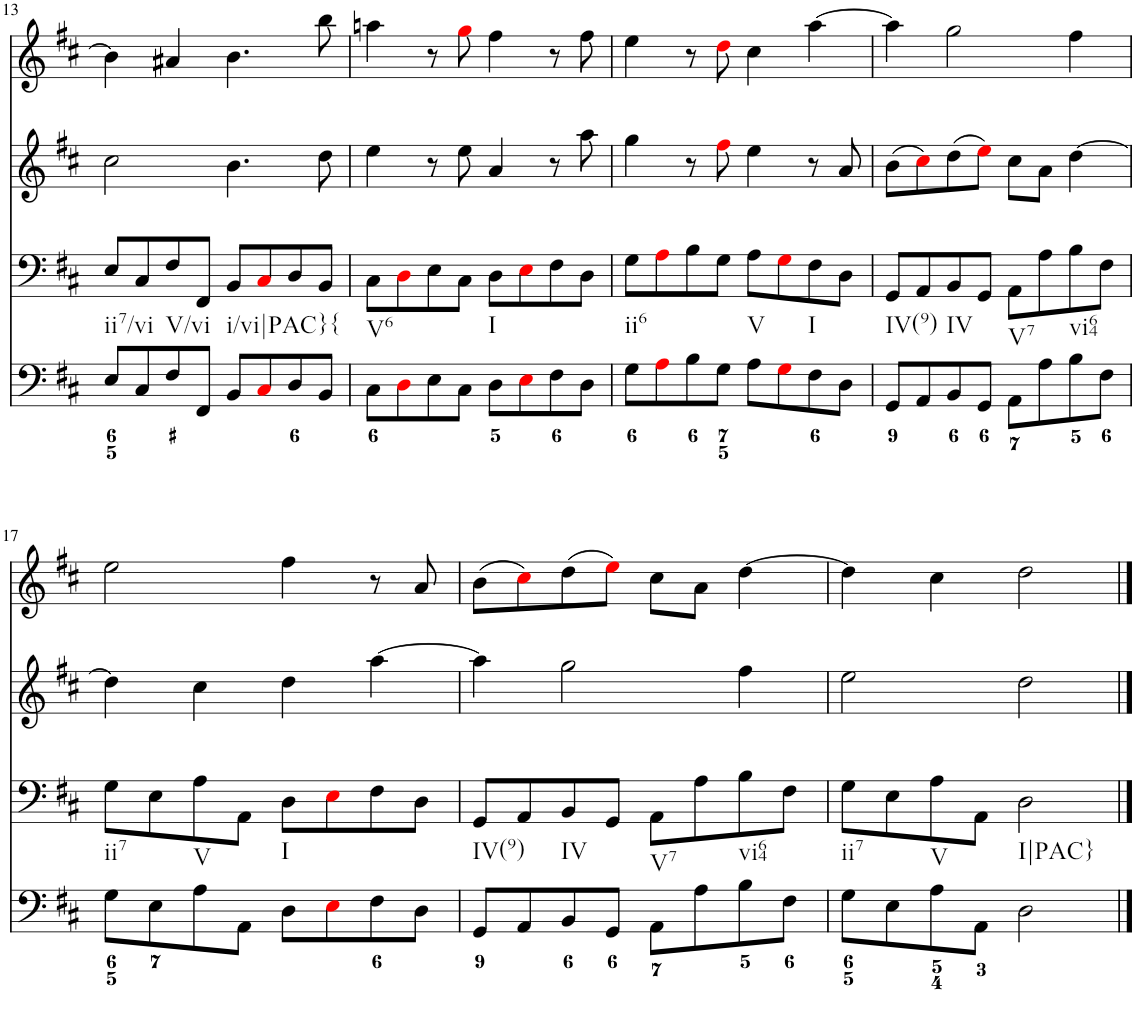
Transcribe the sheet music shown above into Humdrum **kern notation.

**kern	**kern	**kern	**kern
*part4	*part3	*part2	*part1
*staff4	*staff3	*staff2	*staff1
*I"violn	*I"violn	*I"cello	*I"organ
!!LO:PB:g=z
*clefF4	*clefF4	*clefG2	*clefG2
*k[f#c#]	*k[f#c#]	*k[f#c#]	*k[f#c#]
*D:	*D:	*D:	*D:
*M4/4	*M4/4	*M4/4	*M4/4
*met(c)	*met(c)	*met(c)	*met(c)
=13	=13	=13	=13
!	!LO:TX:b:t=ii7/vi	!	!
8E/L	8E/L	2cc#\	4b\]
8C#/	8C#/	.	.
!	!LO:TX:b:t=V/vi	!	!
8F#/	8F#/	.	4a#X/
8FF#/J	8FF#/J	.	.
!	!LO:TX:b:t=i/vi|PAC}{	!	!
8BB/L	8BB/L	4.b\	4.b\
8C#i/	8C#i/	.	.
8D/	8D/	.	.
8BB/J	8BB/J	8dd\	8bb\
=14	=14	=14	=14
!	!LO:TX:b:t=V6	!	!
8C#\L	8C#\L	4ee\	4aan\
8Di\	8Di\	.	.
8E\	8E\	8r	8r
8C#\J	8C#\J	8ee\	8ggi\
!	!LO:TX:b:t=I	!	!
8D\L	8D\L	4a/	4ff#\
8Ei\	8Ei\	.	.
8F#\	8F#\	8r	8r
8D\J	8D\J	8aa\	8ff#\
=15	=15	=15	=15
!	!LO:TX:b:t=ii6	!	!
8G\L	8G\L	4gg\	4ee\
8Ai\	8Ai\	.	.
8B\	8B\	8r	8r
8G\J	8G\J	8ff#i\	8ddi\
!	!LO:TX:b:t=V	!	!
8A\L	8A\L	4ee\	4cc#\
8Gi\	8Gi\	.	.
!	!LO:TX:b:t=I	!	!
8F#\	8F#\	8r	[4aa\
8D\J	8D\J	8a/	.
=16	=16	=16	=16
!	!LO:TX:b:t=IV(9)	!	!
8GG/L	8GG/L	(8b\L	4aa\]
8AA/	8AA/	8cc#i\)	.
!	!LO:TX:b:t=IV	!	!
8BB/	8BB/	(8dd\	2gg\
8GG/J	8GG/J	8eei\J)	.
!	!LO:TX:b:t=V7	!	!
8AA\L	8AA\L	8cc#\L	.
8A\	8A\	8a\J	.
!	!LO:TX:b:t=vi64	!	!
8B\	8B\	[4dd\	4ff#\
8F#\J	8F#\J	.	.
!!LO:LB:g=z
=17	=17	=17	=17
!	!LO:TX:b:t=ii7	!	!
8G\L	8G\L	4dd\]	2ee\
8E\	8E\	.	.
!	!LO:TX:b:t=V	!	!
8A\	8A\	4cc#\	.
8AA\J	8AA\J	.	.
!	!LO:TX:b:t=I	!	!
8D\L	8D\L	4dd\	4ff#\
8Ei\	8Ei\	.	.
8F#\	8F#\	[4aa\	8r
8D\J	8D\J	.	8a/
=18	=18	=18	=18
!	!LO:TX:b:t=IV(9)	!	!
8GG/L	8GG/L	4aa\]	(8b\L
8AA/	8AA/	.	8cc#i\)
!	!LO:TX:b:t=IV	!	!
8BB/	8BB/	2gg\	(8dd\
8GG/J	8GG/J	.	8eei\J)
!	!LO:TX:b:t=V7	!	!
8AA\L	8AA\L	.	8cc#\L
8A\	8A\	.	8a\J
!	!LO:TX:b:t=vi64	!	!
8B\	8B\	4ff#\	[4dd\
8F#\J	8F#\J	.	.
=19	=19	=19	=19
!	!LO:TX:b:t=ii7	!	!
8G\L	8G\L	2ee\	4dd\]
8E\	8E\	.	.
!	!LO:TX:b:t=V	!	!
8A\	8A\	.	4cc#\
8AA\J	8AA\J	.	.
!	!LO:TX:b:t=I|PAC}	!	!
2D\	2D\	2dd\	2dd\
==	==	==	==
*-	*-	*-	*-
